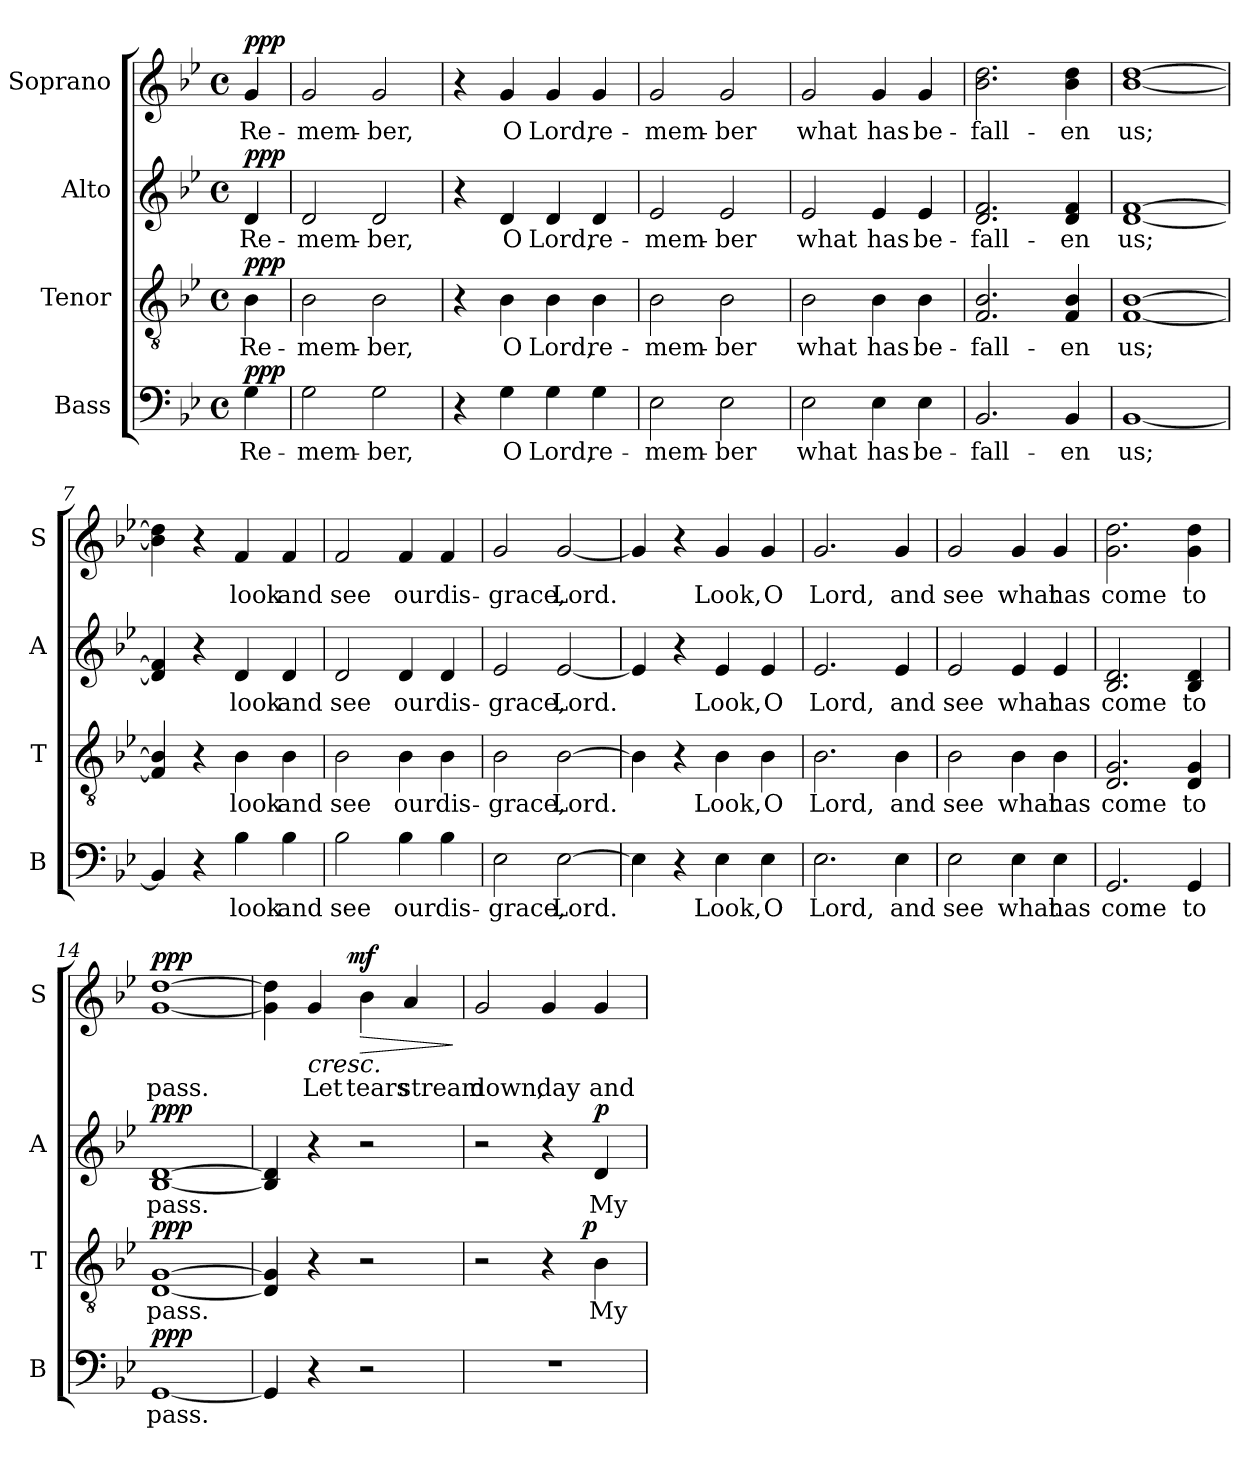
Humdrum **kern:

**kern	**text	**dynam	**kern	**text	**dynam	**kern	**text	**dynam	**kern	**text	**dynam
*part4	*part4	*part4	*part3	*part3	*part3	*part2	*part2	*part2	*part1	*part1	*part1
*staff4	*staff4	*staff4	*staff3	*staff3	*staff3	*staff2	*staff2	*staff2	*staff1	*staff1	*staff1
*I"Bass	*	*	*I"Tenor	*	*	*I"Alto	*	*	*I"Soprano	*	*
*I'B	*	*	*I'T	*	*	*I'A	*	*	*I'S	*	*
*clefF4	*	*	*clefGv2	*	*	*clefG2	*	*	*clefG2	*	*
*k[b-e-]	*	*	*k[b-e-]	*	*	*k[b-e-]	*	*	*k[b-e-]	*	*
*g:	*	*	*g:	*	*	*g:	*	*	*g:	*	*
*M4/4	*	*	*M4/4	*	*	*M4/4	*	*	*M4/4	*	*
*met(c)	*	*	*met(c)	*	*	*met(c)	*	*	*met(c)	*	*
=	=	=	=	=	=	=	=	=	=	=	=
!	!	!LO:DY:a	!	!	!LO:DY:a	!	!	!LO:DY:a	!	!	!LO:DY:a
4G\	Re-	ppp	4B-\	Re-	ppp	4d/	Re-	ppp	4g/	Re-	ppp
=1	=1	=1	=1	=1	=1	=1	=1	=1	=1	=1	=1
2G\	-mem-	.	2B-\	-mem-	.	2d/	-mem-	.	2g/	-mem-	.
2G\	-ber,	.	2B-\	-ber,	.	2d/	-ber,	.	2g/	-ber,	.
=2	=2	=2	=2	=2	=2	=2	=2	=2	=2	=2	=2
4r	.	.	4r	.	.	4r	.	.	4r	.	.
4G\	O	.	4B-\	O	.	4d/	O	.	4g/	O	.
4G\	Lord,	.	4B-\	Lord,	.	4d/	Lord,	.	4g/	Lord,	.
4G\	re-	.	4B-\	re-	.	4d/	re-	.	4g/	re-	.
=3	=3	=3	=3	=3	=3	=3	=3	=3	=3	=3	=3
2E-\	-mem-	.	2B-\	-mem-	.	2e-/	-mem-	.	2g/	-mem-	.
2E-\	-ber	.	2B-\	-ber	.	2e-/	-ber	.	2g/	-ber	.
=4	=4	=4	=4	=4	=4	=4	=4	=4	=4	=4	=4
2E-\	what	.	2B-\	what	.	2e-/	what	.	2g/	what	.
4E-\	has	.	4B-\	has	.	4e-/	has	.	4g/	has	.
4E-\	be-	.	4B-\	be-	.	4e-/	be-	.	4g/	be-	.
=5	=5	=5	=5	=5	=5	=5	=5	=5	=5	=5	=5
2.BB-/	-fall-	.	2.F/ 2.B-/	-fall-	.	2.d/ 2.f/	-fall-	.	2.b-\ 2.dd\	-fall-	.
4BB-/	-en	.	4F/ 4B-/	-en	.	4d/ 4f/	-en	.	4b-\ 4dd\	-en	.
=6	=6	=6	=6	=6	=6	=6	=6	=6	=6	=6	=6
[1BB-	us;	.	[1F [1B-	us;	.	[1d [1f	us;	.	[1b- [1dd	us;	.
!!LO:LB:g=z
=7	=7	=7	=7	=7	=7	=7	=7	=7	=7	=7	=7
4BB-/]	.	.	4F/] 4B-/]	.	.	4d/] 4f/]	.	.	4b-\] 4dd\]	.	.
4r	.	.	4r	.	.	4r	.	.	4r	.	.
4B-\	look	.	4B-\	look	.	4d/	look	.	4f/	look	.
4B-\	and	.	4B-\	and	.	4d/	and	.	4f/	and	.
=8	=8	=8	=8	=8	=8	=8	=8	=8	=8	=8	=8
2B-\	see	.	2B-\	see	.	2d/	see	.	2f/	see	.
4B-\	our	.	4B-\	our	.	4d/	our	.	4f/	our	.
4B-\	dis-	.	4B-\	dis-	.	4d/	dis-	.	4f/	dis-	.
=9	=9	=9	=9	=9	=9	=9	=9	=9	=9	=9	=9
2E-\	-grace,	.	2B-\	-grace,	.	2e-/	-grace,	.	2g/	-grace,	.
[2E-\	Lord.	.	[2B-\	Lord.	.	[2e-/	Lord.	.	[2g/	Lord.	.
=10	=10	=10	=10	=10	=10	=10	=10	=10	=10	=10	=10
4E-\]	.	.	4B-\]	.	.	4e-/]	.	.	4g/]	.	.
4r	.	.	4r	.	.	4r	.	.	4r	.	.
4E-\	Look,	.	4B-\	Look,	.	4e-/	Look,	.	4g/	Look,	.
4E-\	O	.	4B-\	O	.	4e-/	O	.	4g/	O	.
=11	=11	=11	=11	=11	=11	=11	=11	=11	=11	=11	=11
2.E-\	Lord,	.	2.B-\	Lord,	.	2.e-/	Lord,	.	2.g/	Lord,	.
4E-\	and	.	4B-\	and	.	4e-/	and	.	4g/	and	.
=12	=12	=12	=12	=12	=12	=12	=12	=12	=12	=12	=12
2E-\	see	.	2B-\	see	.	2e-/	see	.	2g/	see	.
4E-\	what	.	4B-\	what	.	4e-/	what	.	4g/	what	.
4E-\	has	.	4B-\	has	.	4e-/	has	.	4g/	has	.
!!LO:LB:g=z
=13	=13	=13	=13	=13	=13	=13	=13	=13	=13	=13	=13
2.GG/	come	.	2.D/ 2.G/	come	.	2.B-/ 2.d/	come	.	2.g\ 2.dd\	come	.
4GG/	to	.	4D/ 4G/	to	.	4B-/ 4d/	to	.	4g\ 4dd\	to	.
=14	=14	=14	=14	=14	=14	=14	=14	=14	=14	=14	=14
!	!	!LO:DY:a	!	!	!LO:DY:a	!	!	!LO:DY:a	!	!	!LO:DY:a
[1GG	pass.	ppp	[1D [1G	pass.	ppp	[1B- [1d	pass.	ppp	[1g [1dd	pass.	ppp
=15	=15	=15	=15	=15	=15	=15	=15	=15	=15	=15	=15
*	*	*	*	*	*	*	*	*	*^	*	*
4GG/]	.	.	4D/] 4G/]	.	.	4B-/] 4d/]	.	.	4g\] 4dd\]	4...ryy	.	.
!	!	!	!	!	!	!	!	!	!	!	!	!LO:HP:b
4r	.	.	4r	.	.	4r	.	.	4g/	.	Let	<
!	!	!	!	!	!	!	!	!	!	!	!	!LO:DY:a
.	.	.	.	.	.	.	.	.	.	2ryy	.	mf
!	!	!	!	!	!	!	!	!	!	!	!	!LO:HP:n=1:b
2r	.	.	2r	.	.	2r	.	.	4b-\	.	tears	[ >
.	.	.	.	.	.	.	.	.	4a/	.	stream	.
.	.	.	.	.	.	.	.	.	.	32ryy	.	.
.	.	.	.	.	.	.	.	.	.	.	.	]
*	*	*	*	*	*	*	*	*	*v	*v	*	*
=16	=16	=16	=16	=16	=16	=16	=16	=16	=16	=16	=16
*	*	*	*^	*	*	*	*	*	*	*	*
1r	.	.	2r	2ryy	.	.	2r	.	.	2g/	down,	.
.	.	.	4r	8..ryy	.	.	4r	.	.	4g/	day	.
!	!	!	!	!	!	!LO:DY:a	!	!	!	!	!	!
.	.	.	.	4ryy	.	p	.	.	.	.	.	.
!	!	!	!	!	!	!	!	!	!LO:DY:a	!	!	!
.	.	.	4B-\	.	My	.	4d/	My	p	4g/	and	.
.	.	.	.	32ryy	.	.	.	.	.	.	.	.
*	*	*	*v	*v	*	*	*	*	*	*	*	*
=	=	=	=	=	=	=	=	=	=	=	=
*-	*-	*-	*-	*-	*-	*-	*-	*-	*-	*-	*-
